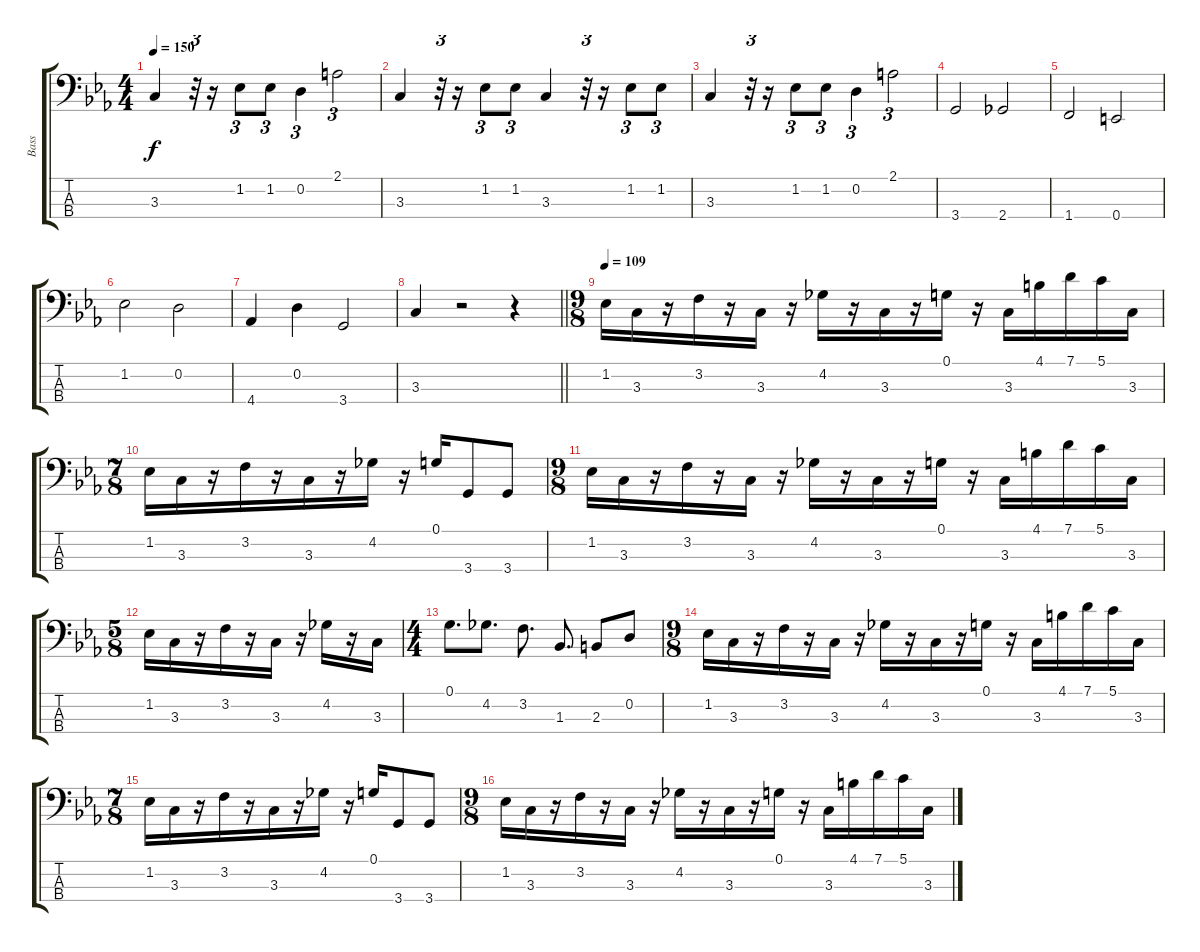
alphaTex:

\track ("Bass" "Bass") {instrument electricbassfinger}
\staff {score tabs}
\tuning (G2 D2 A1 E1) {hide}
\ts (4 4)
\tempo 150
\clef f4
\ks cminor
3.3.4{dy f} r.32{tu (3 2)} r.16 1.2.8{tu (3 2)} 1.2.8{tu (3 2)} 0.2.4{tu (3 2)} 2.1.2{tu (3 2)} |
3.3.4 r.32{tu (3 2)} r.16 1.2.8{tu (3 2)} 1.2.8{tu (3 2)} 3.3.4 r.32{tu (3 2)} r.16 1.2.8{tu (3 2)} 1.2.8{tu (3 2)} |
3.3.4 r.32{tu (3 2)} r.16 1.2.8{tu (3 2)} 1.2.8{tu (3 2)} 0.2.4{tu (3 2)} 2.1.2{tu (3 2)} |
3.4.2 2.4.2 |
1.4.2 0.4.2 |
1.2.2 0.2.2 |
4.4.4 0.2.4 3.4.2 |
\barLineRight lightlight
3.3.4 r.2 r.4 |
\ts (9 8)
\tempo 109
1.2.16 3.3.16 r.16 3.2.16 r.16 3.3.16 r.16 4.2.16 r.16 3.3.16 r.16 0.1.16 r.16 3.3.16 4.1.16 7.1.16 5.1.16 3.3.16 |
\ts (7 8)
1.2.16 3.3.16 r.16 3.2.16 r.16 3.3.16 r.16 4.2.16 r.16 0.1.16 3.4.8 3.4.8 |
\ts (9 8)
1.2.16 3.3.16 r.16 3.2.16 r.16 3.3.16 r.16 4.2.16 r.16 3.3.16 r.16 0.1.16 r.16 3.3.16 4.1.16 7.1.16 5.1.16 3.3.16 |
\ts (5 8)
1.2.16 3.3.16 r.16 3.2.16 r.16 3.3.16 r.16 4.2.16 r.16 3.3.16 |
\ts (4 4)
0.1.8{d} 4.2.8{d} 3.2.8{d} 1.3.8{d} 2.3.8 0.2.8 |
\ts (9 8)
1.2.16 3.3.16 r.16 3.2.16 r.16 3.3.16 r.16 4.2.16 r.16 3.3.16 r.16 0.1.16 r.16 3.3.16 4.1.16 7.1.16 5.1.16 3.3.16 |
\ts (7 8)
1.2.16 3.3.16 r.16 3.2.16 r.16 3.3.16 r.16 4.2.16 r.16 0.1.16 3.4.8 3.4.8 |
\ts (9 8)
1.2.16 3.3.16 r.16 3.2.16 r.16 3.3.16 r.16 4.2.16 r.16 3.3.16 r.16 0.1.16 r.16 3.3.16 4.1.16 7.1.16 5.1.16 3.3.16
